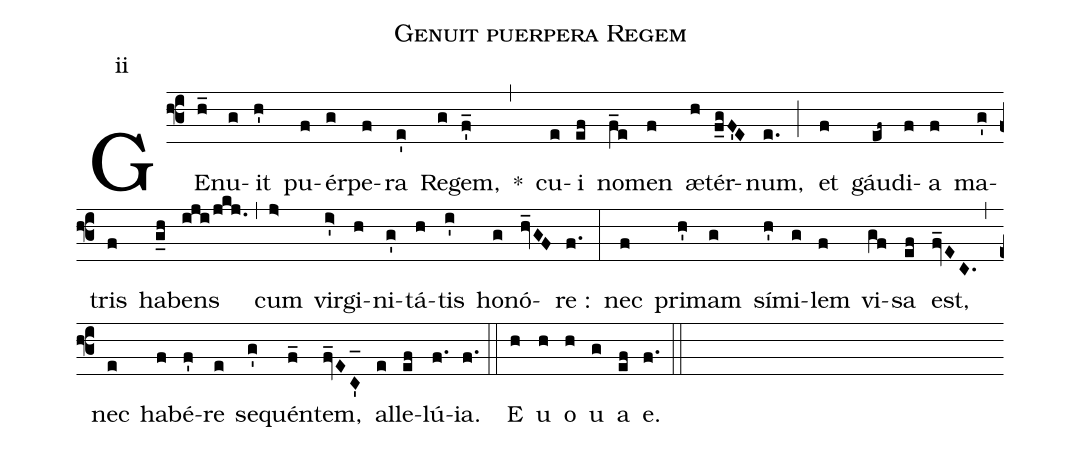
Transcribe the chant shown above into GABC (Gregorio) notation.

name:Genuit puerpera Regem;
mode: ii;
%%
(f3) GE(h_)nu(g)it(h') pu(f)ér(g)pe(f)ra(e') Re(g)gem,(f'_) *(,) cu(e)i(ef) no(f_e)men(f) æ(h)tér(f_gF'E)num,(e.) (;) et(f) gáu(ef~)di(f)a(f) ma(g')tris(f) ha(g_h)bens(iji/jkj.) (,) cum(j>) vir(i>')gi(h)ni(g')tá(h)tis(i') ho(g)nó(hv_GF)re~:(f.) (:) nec(f) pri(h')mam(g) sí(h')mi(g)lem(f) vi(gf)sa(ef) est,(fv_EC.) (,) nec(e) ha(f)bé(f')re(e) se(g')quén(f_)tem,(fv_EC'_) al(e)le(ef)lú(f.)ia.(f.) (::) <eu> E(h) u(h) o(h) u(g) a(ef) e.(f.) </eu> (::)
